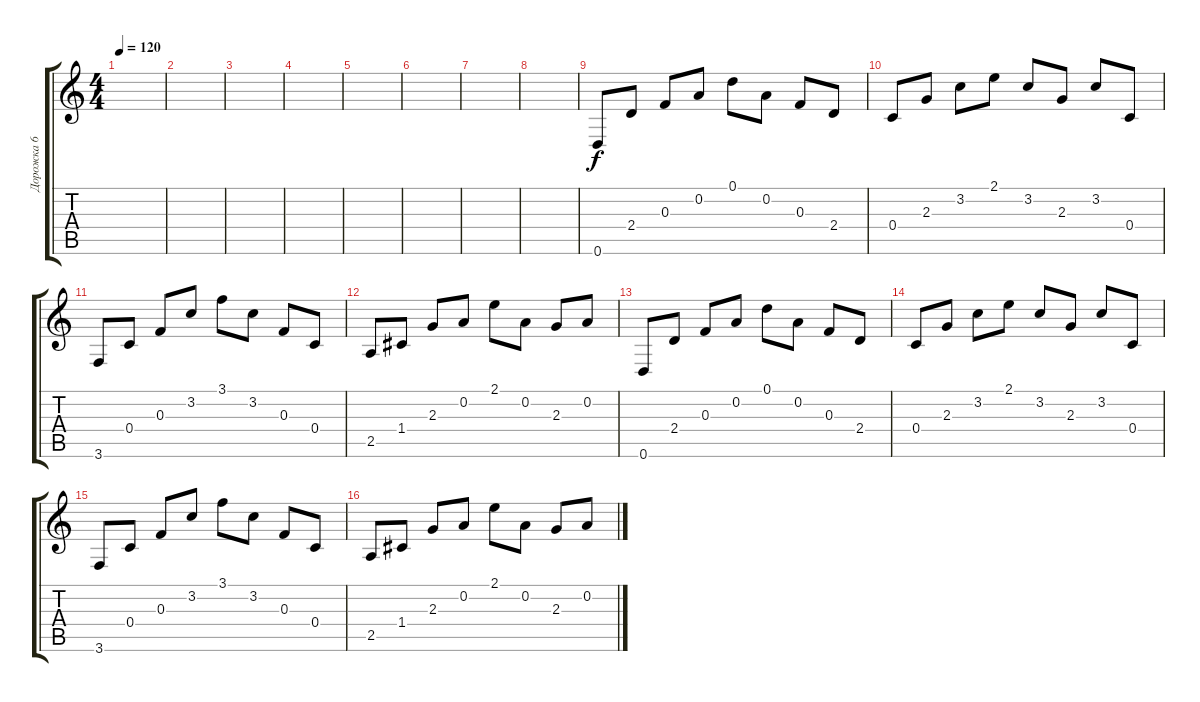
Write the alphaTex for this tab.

\track ("Дорожка 6" "Дорожка 6") {instrument electricguitarclean}
\staff {score tabs}
\tuning (D4 A3 F3 C3 G2 D2) {hide}
\ts (4 4)
\tempo 120
\clef g2
\ks c
|
|
|
|
|
|
|
|
0.6.8{volume 10} 2.4.8 0.3.8 0.2.8 0.1.8 0.2.8 0.3.8 2.4.8 |
0.4.8 2.3.8 3.2.8 2.1.8 3.2.8 2.3.8 3.2.8 0.4.8 |
3.6.8 0.4.8 0.3.8 3.2.8 3.1.8 3.2.8 0.3.8 0.4.8 |
2.5.8 1.4.8 2.3.8 0.2.8 2.1.8 0.2.8 2.3.8 0.2.8 |
0.6.8 2.4.8 0.3.8 0.2.8 0.1.8 0.2.8 0.3.8 2.4.8 |
0.4.8 2.3.8 3.2.8 2.1.8 3.2.8 2.3.8 3.2.8 0.4.8 |
3.6.8 0.4.8 0.3.8 3.2.8 3.1.8 3.2.8 0.3.8 0.4.8 |
2.5.8 1.4.8 2.3.8 0.2.8 2.1.8 0.2.8 2.3.8 0.2.8
